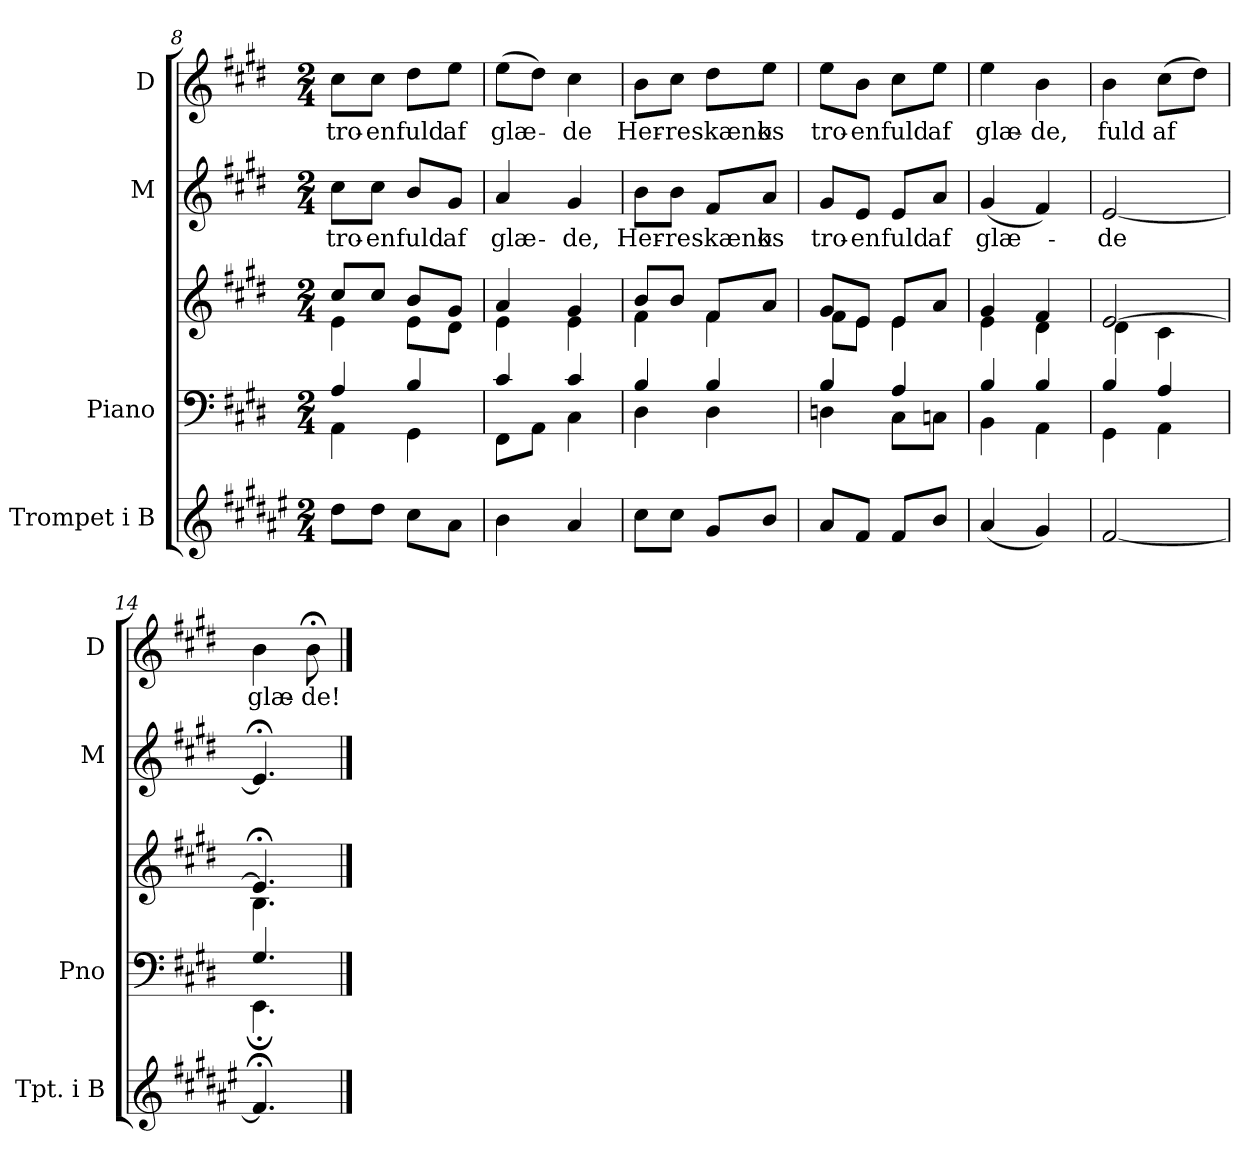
**kern	**kern	**kern	**kern	**text	**kern	**text
*part4	*part3	*part3	*part2	*part2	*part1	*part1
*staff5	*staff4	*staff3	*staff2	*staff2	*staff1	*staff1
*I"Trompet  i B	*I"Piano	*	*I"M	*	*I"D	*
*I'Tpt. i B	*I'Pno	*	*I'M	*	*I'D	*
!!LO:PB:g=z
*clefG2	*clefF4	*clefG2	*clefG2	*	*clefG2	*
*ITrd1c2	*	*	*	*	*	*
*k[f#c#g#d#]	*k[f#c#g#d#]	*k[f#c#g#d#]	*k[f#c#g#d#]	*	*k[f#c#g#d#]	*
*M2/4	*M2/4	*M2/4	*M2/4	*	*M2/4	*
=8	=8	=8	=8	=8	=8	=8
*	*^	*^	*	*	*	*
!	!	!	!	!	!	!LO:LY:b	!	!LO:LY:b
8cc#\L	4A/	4AA\	8cc#/L	4e\	8cc#\L	tro-	8cc#\L	tro-
!	!	!	!	!	!	!LO:LY:b	!	!LO:LY:b
8cc#\J	.	.	8cc#/J	.	8cc#\J	-en	8cc#\J	-en
!	!	!	!	!	!	!LO:LY:b	!	!LO:LY:b
8b\L	4B/	4GG#\	8b/L	8e\L	8b/L	fuld	8dd#\L	fuld
!	!	!	!	!	!	!LO:LY:b	!	!LO:LY:b
8g#\J	.	.	8g#/J	8d#\J	8g#/J	af	8ee\J	af
=9	=9	=9	=9	=9	=9	=9	=9	=9
!	!	!	!	!	!	!LO:LY:b	!	!LO:LY:b
4a\	4c#/	8FF#\L	4a/	4e\	4a/	glæ-	(8ee\L	glæ-
.	.	8AA\J	.	.	.	.	8dd#\J)	.
!	!	!	!	!	!	!LO:LY:b	!	!LO:LY:b
4g#/	4c#/	4C#\	4g#/	4e\	4g#/	-de,	4cc#\	-de
=10	=10	=10	=10	=10	=10	=10	=10	=10
!	!	!	!	!	!	!LO:LY:b	!	!LO:LY:b
8b\L	4B/	4D#\	8b/L	4f#\	8b\L	Her-	8b\L	Her-
!	!	!	!	!	!	!LO:LY:b	!	!LO:LY:b
8b\J	.	.	8b/J	.	8b\J	-re	8cc#\J	-re
!	!	!	!	!	!	!LO:LY:b	!	!LO:LY:b
8f#/L	4B/	4D#\	8f#/L	4f#\	8f#/L	skænk	8dd#\L	skænk
!	!	!	!	!	!	!LO:LY:b	!	!LO:LY:b
8a/J	.	.	8a/J	.	8a/J	os	8ee\J	os
=11	=11	=11	=11	=11	=11	=11	=11	=11
!	!	!	!	!	!	!LO:LY:b	!	!LO:LY:b
8g#/L	4B/	4Dn\	8g#/L	8f#\L	8g#/L	tro-	8ee\L	tro-
!	!	!	!	!	!	!LO:LY:b	!	!LO:LY:b
8e/J	.	.	8e/J	8e\J	8e/J	-en	8b\J	-en
!	!	!	!	!	!	!LO:LY:b	!	!LO:LY:b
8e/L	4A/	8C#\L	8e/L	4e\	8e/L	fuld	8cc#\L	fuld
!	!	!	!	!	!	!LO:LY:b	!	!LO:LY:b
8a/J	.	8Cn\J	8a/J	.	8a/J	af	8ee\J	af
!!LO:LB:g=z
=12	=12	=12	=12	=12	=12	=12	=12	=12
!	!	!	!	!	!	!LO:LY:b	!	!LO:LY:b
(4g#/	4B/	4BB\	4g#/	4e\	(4g#/	glæ-	4ee\	glæ-
!	!	!	!	!	!	!	!	!LO:LY:b
4f#/)	4B/	4AA\	4f#/	4d#\	4f#/)	.	4b\	-de,
=13	=13	=13	=13	=13	=13	=13	=13	=13
!	!	!	!	!	!	!LO:LY:b	!	!LO:LY:b
[2e/	4B/	4GG#\	[2e/	4d#\	[2e/	-de	4b\	fuld
!	!	!	!	!	!	!	!	!LO:LY:b
.	4A/	4AA\	.	4c#\	.	.	(8cc#\L	af
.	.	.	.	.	.	.	8dd#\J)	.
=14	=14	=14	=14	=14	=14	=14	=14	=14
!	!	!	!	!	!	!	!	!LO:LY:b
4.e;</]	4.G#/	4.EE;\	4.e;</]	4.B\	4.e;</]	.	4b\	glæ-
!	!	!	!	!	!	!	!	!LO:LY:b
.	.	.	.	.	.	.	8b;<\	-de!
*	*v	*v	*	*	*	*	*	*
*	*	*v	*v	*	*	*	*
==	==	==	==	==	==	==
*-	*-	*-	*-	*-	*-	*-
